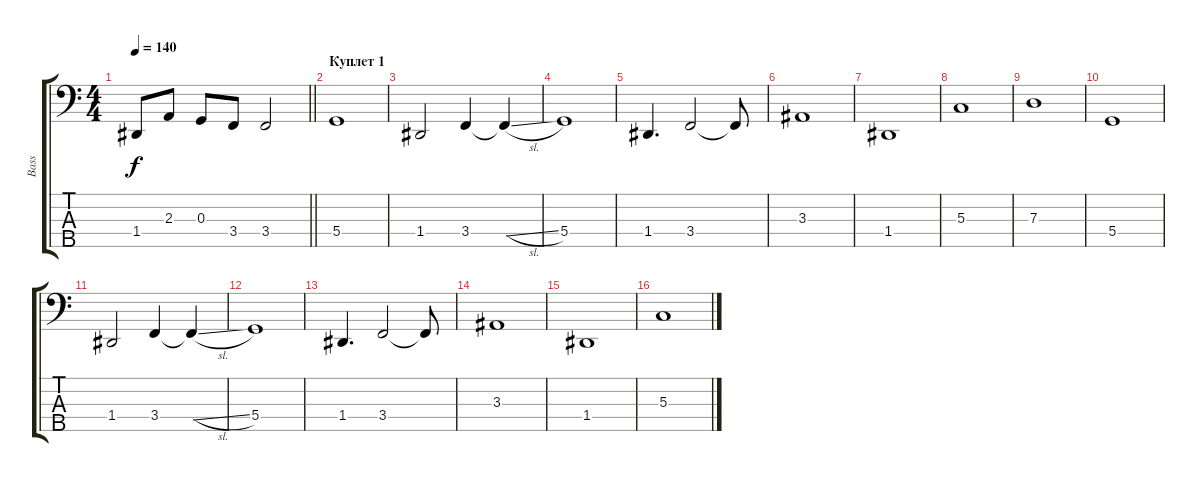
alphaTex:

\track ("Bass" "Bass") {instrument electricbassfinger}
\staff {score tabs}
\tuning (F2 C2 G1 D1 A0) {hide}
\ts (4 4)
\tempo 140
\clef f4
\barLineRight lightlight
\ks c
1.4.8{dy f} 2.3.8 0.3.8 3.4.8 3.4.2 |
\section ("" "Куплет 1")
5.4.1{volume 5} |
1.4.2 3.4.4 3.4{sl t}.4 |
5.4.1 |
1.4.4{d} 3.4.2 3.4{t}.8 |
3.3.1 |
1.4.1 |
5.3.1 |
7.3.1 |
5.4.1 |
1.4.2 3.4.4 3.4{sl t}.4 |
5.4.1 |
1.4.4{d} 3.4.2 3.4{t}.8 |
3.3.1 |
1.4.1 |
5.3.1
